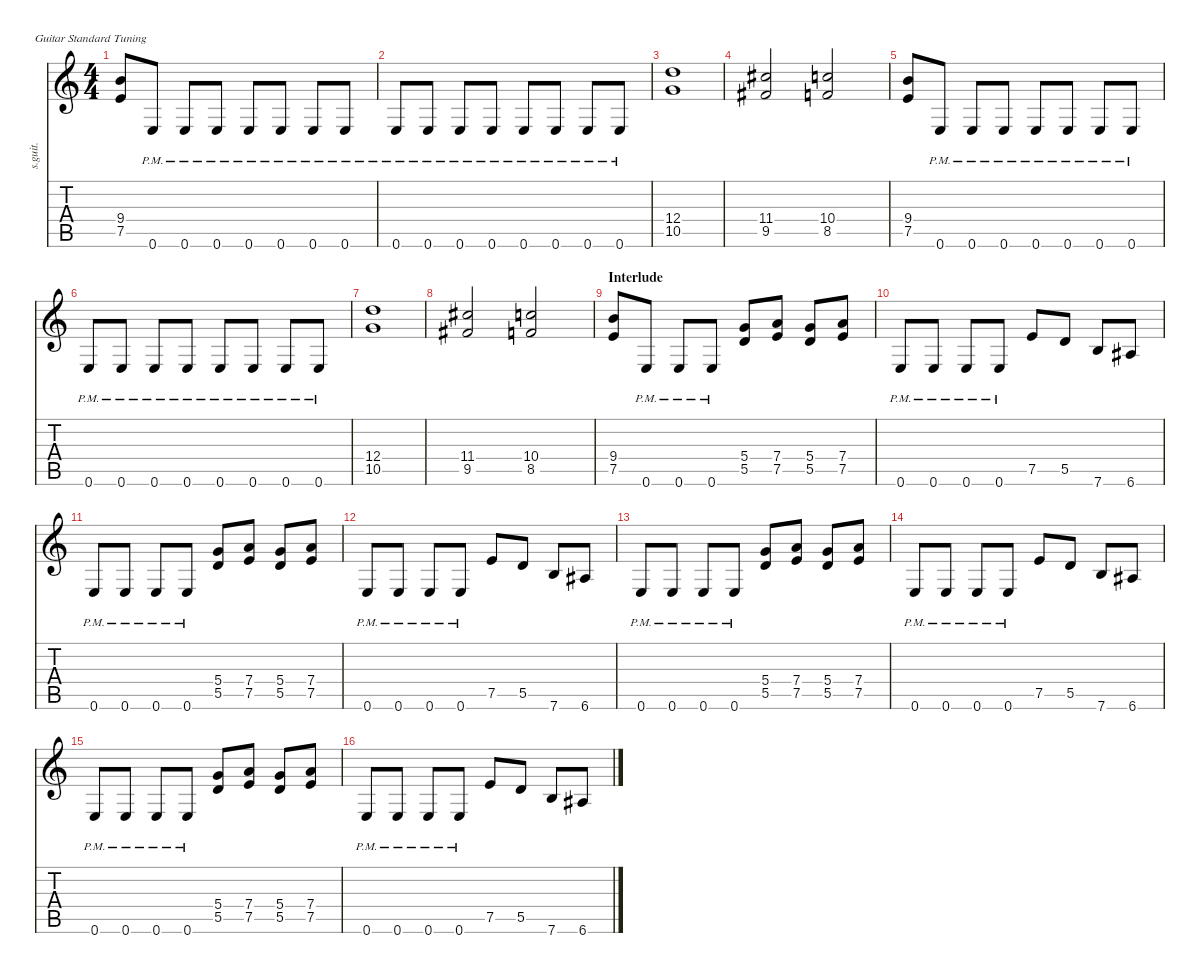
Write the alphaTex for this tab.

\defaultSystemsLayout 4
\hideDynamics
\bracketExtendMode nobrackets
\track ("Kirk Hammett - Lead Guitar" "s.guit.") {instrument distortionguitar}
\staff {score tabs}
\tuning (E4 B3 G3 D3 A2 E2)
\ts (4 4)
\tempo (140 hide)
\clef g2
\ks c
(9.4 7.5).8{lyrics (0 "") lyrics (1 "") lyrics (2 "") lyrics (3 "") lyrics (4 "") dy f} 0.6{pm}.8{lyrics (0 "") lyrics (1 "") lyrics (2 "") lyrics (3 "") lyrics (4 "")} 0.6{pm}.8{lyrics (0 "") lyrics (1 "") lyrics (2 "") lyrics (3 "") lyrics (4 "")} 0.6{pm}.8{lyrics (0 "") lyrics (1 "") lyrics (2 "") lyrics (3 "") lyrics (4 "")} 0.6{pm}.8{lyrics (0 "") lyrics (1 "") lyrics (2 "") lyrics (3 "") lyrics (4 "")} 0.6{pm}.8{lyrics (0 "") lyrics (1 "") lyrics (2 "") lyrics (3 "") lyrics (4 "")} 0.6{pm}.8{lyrics (0 "") lyrics (1 "") lyrics (2 "") lyrics (3 "") lyrics (4 "")} 0.6{pm}.8{lyrics (0 "") lyrics (1 "") lyrics (2 "") lyrics (3 "") lyrics (4 "")} |
0.6{pm}.8{lyrics (0 "") lyrics (1 "") lyrics (2 "") lyrics (3 "") lyrics (4 "")} 0.6{pm}.8{lyrics (0 "") lyrics (1 "") lyrics (2 "") lyrics (3 "") lyrics (4 "")} 0.6{pm}.8{lyrics (0 "") lyrics (1 "") lyrics (2 "") lyrics (3 "") lyrics (4 "")} 0.6{pm}.8{lyrics (0 "") lyrics (1 "") lyrics (2 "") lyrics (3 "") lyrics (4 "")} 0.6{pm}.8{lyrics (0 "") lyrics (1 "") lyrics (2 "") lyrics (3 "") lyrics (4 "")} 0.6{pm}.8{lyrics (0 "") lyrics (1 "") lyrics (2 "") lyrics (3 "") lyrics (4 "")} 0.6{pm}.8{lyrics (0 "") lyrics (1 "") lyrics (2 "") lyrics (3 "") lyrics (4 "")} 0.6{pm}.8{lyrics (0 "") lyrics (1 "") lyrics (2 "") lyrics (3 "") lyrics (4 "")} |
(12.4 10.5).1{lyrics (0 "") lyrics (1 "") lyrics (2 "") lyrics (3 "") lyrics (4 "")} |
(11.4{acc #} 9.5{acc #}).2{lyrics (0 "") lyrics (1 "") lyrics (2 "") lyrics (3 "") lyrics (4 "")} (10.4 8.5).2{lyrics (0 "") lyrics (1 "") lyrics (2 "") lyrics (3 "") lyrics (4 "")} |
(9.4 7.5).8{lyrics (0 "") lyrics (1 "") lyrics (2 "") lyrics (3 "") lyrics (4 "")} 0.6{pm}.8{lyrics (0 "") lyrics (1 "") lyrics (2 "") lyrics (3 "") lyrics (4 "")} 0.6{pm}.8{lyrics (0 "") lyrics (1 "") lyrics (2 "") lyrics (3 "") lyrics (4 "")} 0.6{pm}.8{lyrics (0 "") lyrics (1 "") lyrics (2 "") lyrics (3 "") lyrics (4 "")} 0.6{pm}.8{lyrics (0 "") lyrics (1 "") lyrics (2 "") lyrics (3 "") lyrics (4 "")} 0.6{pm}.8{lyrics (0 "") lyrics (1 "") lyrics (2 "") lyrics (3 "") lyrics (4 "")} 0.6{pm}.8{lyrics (0 "") lyrics (1 "") lyrics (2 "") lyrics (3 "") lyrics (4 "")} 0.6{pm}.8{lyrics (0 "") lyrics (1 "") lyrics (2 "") lyrics (3 "") lyrics (4 "")} |
0.6{pm}.8{lyrics (0 "") lyrics (1 "") lyrics (2 "") lyrics (3 "") lyrics (4 "")} 0.6{pm}.8{lyrics (0 "") lyrics (1 "") lyrics (2 "") lyrics (3 "") lyrics (4 "")} 0.6{pm}.8{lyrics (0 "") lyrics (1 "") lyrics (2 "") lyrics (3 "") lyrics (4 "")} 0.6{pm}.8{lyrics (0 "") lyrics (1 "") lyrics (2 "") lyrics (3 "") lyrics (4 "")} 0.6{pm}.8{lyrics (0 "") lyrics (1 "") lyrics (2 "") lyrics (3 "") lyrics (4 "")} 0.6{pm}.8{lyrics (0 "") lyrics (1 "") lyrics (2 "") lyrics (3 "") lyrics (4 "")} 0.6{pm}.8{lyrics (0 "") lyrics (1 "") lyrics (2 "") lyrics (3 "") lyrics (4 "")} 0.6{pm}.8{lyrics (0 "") lyrics (1 "") lyrics (2 "") lyrics (3 "") lyrics (4 "")} |
(12.4 10.5).1{lyrics (0 "") lyrics (1 "") lyrics (2 "") lyrics (3 "") lyrics (4 "")} |
(11.4{acc #} 9.5{acc #}).2{lyrics (0 "") lyrics (1 "") lyrics (2 "") lyrics (3 "") lyrics (4 "")} (10.4 8.5).2{lyrics (0 "") lyrics (1 "") lyrics (2 "") lyrics (3 "") lyrics (4 "")} |
\section ("" "Interlude")
(9.4 7.5).8{lyrics (0 "") lyrics (1 "") lyrics (2 "") lyrics (3 "") lyrics (4 "")} 0.6{pm}.8{lyrics (0 "") lyrics (1 "") lyrics (2 "") lyrics (3 "") lyrics (4 "")} 0.6{pm}.8{lyrics (0 "") lyrics (1 "") lyrics (2 "") lyrics (3 "") lyrics (4 "")} 0.6{pm}.8{lyrics (0 "") lyrics (1 "") lyrics (2 "") lyrics (3 "") lyrics (4 "")} (5.4 5.5).8{lyrics (0 "") lyrics (1 "") lyrics (2 "") lyrics (3 "") lyrics (4 "")} (7.4 7.5).8{lyrics (0 "") lyrics (1 "") lyrics (2 "") lyrics (3 "") lyrics (4 "")} (5.4 5.5).8{lyrics (0 "") lyrics (1 "") lyrics (2 "") lyrics (3 "") lyrics (4 "")} (7.4 7.5).8{lyrics (0 "") lyrics (1 "") lyrics (2 "") lyrics (3 "") lyrics (4 "")} |
0.6{pm}.8{lyrics (0 "") lyrics (1 "") lyrics (2 "") lyrics (3 "") lyrics (4 "")} 0.6{pm}.8{lyrics (0 "") lyrics (1 "") lyrics (2 "") lyrics (3 "") lyrics (4 "")} 0.6{pm}.8{lyrics (0 "") lyrics (1 "") lyrics (2 "") lyrics (3 "") lyrics (4 "")} 0.6{pm}.8{lyrics (0 "") lyrics (1 "") lyrics (2 "") lyrics (3 "") lyrics (4 "")} 7.5.8{lyrics (0 "") lyrics (1 "") lyrics (2 "") lyrics (3 "") lyrics (4 "")} 5.5.8{lyrics (0 "") lyrics (1 "") lyrics (2 "") lyrics (3 "") lyrics (4 "")} 7.6.8{lyrics (0 "") lyrics (1 "") lyrics (2 "") lyrics (3 "") lyrics (4 "")} 6.6{acc #}.8{lyrics (0 "") lyrics (1 "") lyrics (2 "") lyrics (3 "") lyrics (4 "")} |
0.6{pm}.8{lyrics (0 "") lyrics (1 "") lyrics (2 "") lyrics (3 "") lyrics (4 "")} 0.6{pm}.8{lyrics (0 "") lyrics (1 "") lyrics (2 "") lyrics (3 "") lyrics (4 "")} 0.6{pm}.8{lyrics (0 "") lyrics (1 "") lyrics (2 "") lyrics (3 "") lyrics (4 "")} 0.6{pm}.8{lyrics (0 "") lyrics (1 "") lyrics (2 "") lyrics (3 "") lyrics (4 "")} (5.4 5.5).8{lyrics (0 "") lyrics (1 "") lyrics (2 "") lyrics (3 "") lyrics (4 "")} (7.4 7.5).8{lyrics (0 "") lyrics (1 "") lyrics (2 "") lyrics (3 "") lyrics (4 "")} (5.4 5.5).8{lyrics (0 "") lyrics (1 "") lyrics (2 "") lyrics (3 "") lyrics (4 "")} (7.4 7.5).8{lyrics (0 "") lyrics (1 "") lyrics (2 "") lyrics (3 "") lyrics (4 "")} |
0.6{pm}.8{lyrics (0 "") lyrics (1 "") lyrics (2 "") lyrics (3 "") lyrics (4 "")} 0.6{pm}.8{lyrics (0 "") lyrics (1 "") lyrics (2 "") lyrics (3 "") lyrics (4 "")} 0.6{pm}.8{lyrics (0 "") lyrics (1 "") lyrics (2 "") lyrics (3 "") lyrics (4 "")} 0.6{pm}.8{lyrics (0 "") lyrics (1 "") lyrics (2 "") lyrics (3 "") lyrics (4 "")} 7.5.8{lyrics (0 "") lyrics (1 "") lyrics (2 "") lyrics (3 "") lyrics (4 "")} 5.5.8{lyrics (0 "") lyrics (1 "") lyrics (2 "") lyrics (3 "") lyrics (4 "")} 7.6.8{lyrics (0 "") lyrics (1 "") lyrics (2 "") lyrics (3 "") lyrics (4 "")} 6.6{acc #}.8{lyrics (0 "") lyrics (1 "") lyrics (2 "") lyrics (3 "") lyrics (4 "")} |
0.6{pm}.8{lyrics (0 "") lyrics (1 "") lyrics (2 "") lyrics (3 "") lyrics (4 "")} 0.6{pm}.8{lyrics (0 "") lyrics (1 "") lyrics (2 "") lyrics (3 "") lyrics (4 "")} 0.6{pm}.8{lyrics (0 "") lyrics (1 "") lyrics (2 "") lyrics (3 "") lyrics (4 "")} 0.6{pm}.8{lyrics (0 "") lyrics (1 "") lyrics (2 "") lyrics (3 "") lyrics (4 "")} (5.4 5.5).8{lyrics (0 "") lyrics (1 "") lyrics (2 "") lyrics (3 "") lyrics (4 "")} (7.4 7.5).8{lyrics (0 "") lyrics (1 "") lyrics (2 "") lyrics (3 "") lyrics (4 "")} (5.4 5.5).8{lyrics (0 "") lyrics (1 "") lyrics (2 "") lyrics (3 "") lyrics (4 "")} (7.4 7.5).8{lyrics (0 "") lyrics (1 "") lyrics (2 "") lyrics (3 "") lyrics (4 "")} |
0.6{pm}.8{lyrics (0 "") lyrics (1 "") lyrics (2 "") lyrics (3 "") lyrics (4 "")} 0.6{pm}.8{lyrics (0 "") lyrics (1 "") lyrics (2 "") lyrics (3 "") lyrics (4 "")} 0.6{pm}.8{lyrics (0 "") lyrics (1 "") lyrics (2 "") lyrics (3 "") lyrics (4 "")} 0.6{pm}.8{lyrics (0 "") lyrics (1 "") lyrics (2 "") lyrics (3 "") lyrics (4 "")} 7.5.8{lyrics (0 "") lyrics (1 "") lyrics (2 "") lyrics (3 "") lyrics (4 "")} 5.5.8{lyrics (0 "") lyrics (1 "") lyrics (2 "") lyrics (3 "") lyrics (4 "")} 7.6.8{lyrics (0 "") lyrics (1 "") lyrics (2 "") lyrics (3 "") lyrics (4 "")} 6.6{acc #}.8{lyrics (0 "") lyrics (1 "") lyrics (2 "") lyrics (3 "") lyrics (4 "")} |
0.6{pm}.8{lyrics (0 "") lyrics (1 "") lyrics (2 "") lyrics (3 "") lyrics (4 "")} 0.6{pm}.8{lyrics (0 "") lyrics (1 "") lyrics (2 "") lyrics (3 "") lyrics (4 "")} 0.6{pm}.8{lyrics (0 "") lyrics (1 "") lyrics (2 "") lyrics (3 "") lyrics (4 "")} 0.6{pm}.8{lyrics (0 "") lyrics (1 "") lyrics (2 "") lyrics (3 "") lyrics (4 "")} (5.4 5.5).8{lyrics (0 "") lyrics (1 "") lyrics (2 "") lyrics (3 "") lyrics (4 "")} (7.4 7.5).8{lyrics (0 "") lyrics (1 "") lyrics (2 "") lyrics (3 "") lyrics (4 "")} (5.4 5.5).8{lyrics (0 "") lyrics (1 "") lyrics (2 "") lyrics (3 "") lyrics (4 "")} (7.4 7.5).8{lyrics (0 "") lyrics (1 "") lyrics (2 "") lyrics (3 "") lyrics (4 "")} |
0.6{pm}.8{lyrics (0 "") lyrics (1 "") lyrics (2 "") lyrics (3 "") lyrics (4 "")} 0.6{pm}.8{lyrics (0 "") lyrics (1 "") lyrics (2 "") lyrics (3 "") lyrics (4 "")} 0.6{pm}.8{lyrics (0 "") lyrics (1 "") lyrics (2 "") lyrics (3 "") lyrics (4 "")} 0.6{pm}.8{lyrics (0 "") lyrics (1 "") lyrics (2 "") lyrics (3 "") lyrics (4 "")} 7.5.8{lyrics (0 "") lyrics (1 "") lyrics (2 "") lyrics (3 "") lyrics (4 "")} 5.5.8{lyrics (0 "") lyrics (1 "") lyrics (2 "") lyrics (3 "") lyrics (4 "")} 7.6.8{lyrics (0 "") lyrics (1 "") lyrics (2 "") lyrics (3 "") lyrics (4 "")} 6.6{acc #}.8{lyrics (0 "") lyrics (1 "") lyrics (2 "") lyrics (3 "") lyrics (4 "")}
